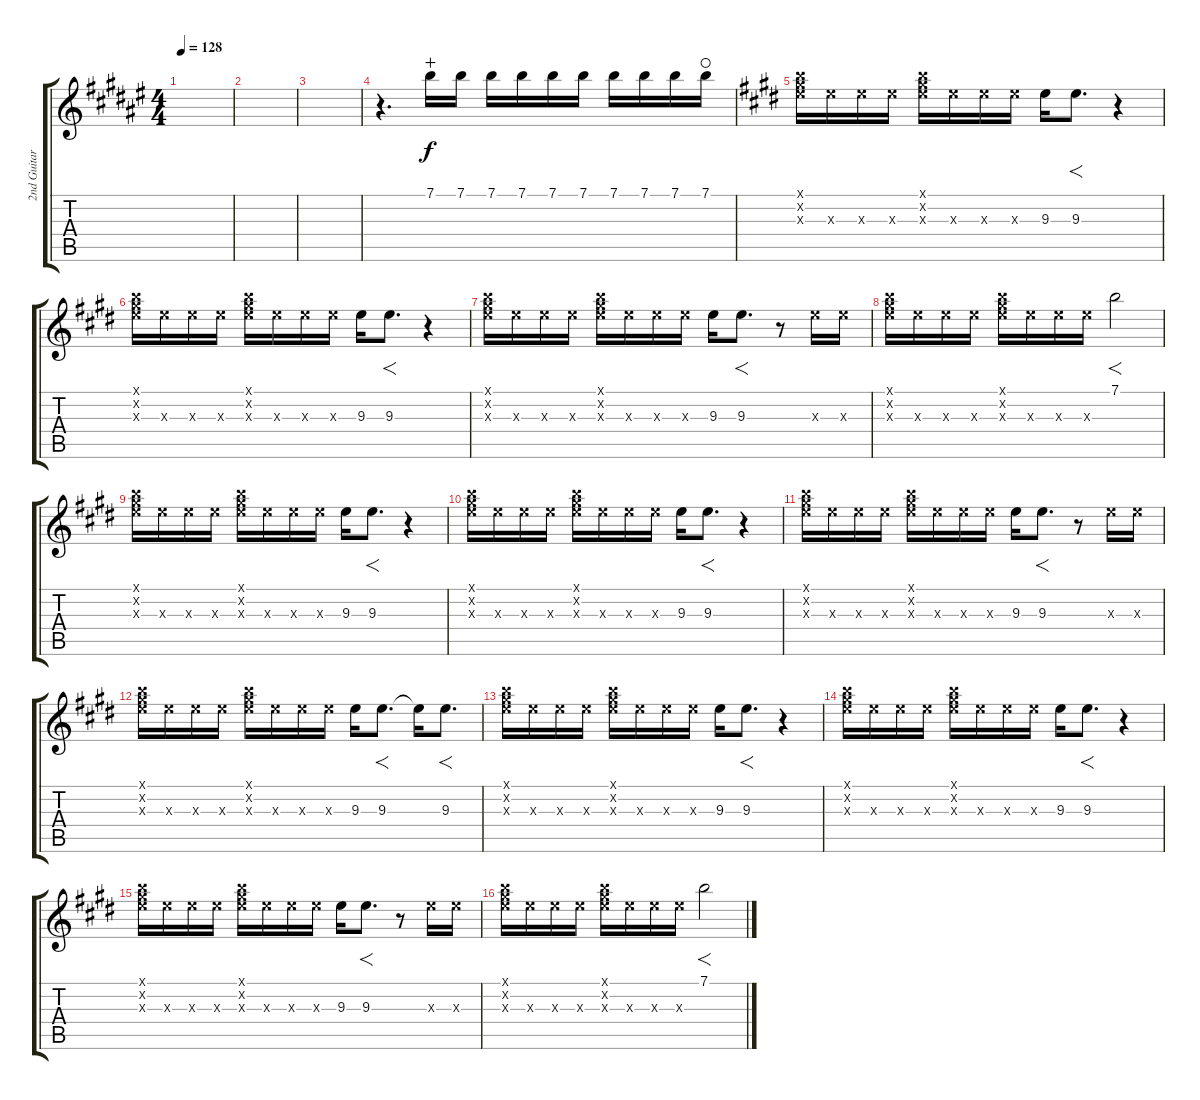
\track ("2nd Guitar" "2nd Guitar") {instrument overdrivenguitar}
\staff {score tabs}
\tuning (E4 B3 G3 D3 A2 E2) {hide}
\ts (4 4)
\tempo 128
\clef g2
\ks d#minor
|
|
|
r.4{d} 7.1.16{wahc} 7.1.16 7.1.16 7.1.16 7.1.16 7.1.16 7.1.16 7.1.16 7.1.16 7.1.16{waho} |
\ks c#minor
(7.1{x} 9.2{x} 9.3{x}).16 9.3{x}.16 9.3{x}.16 9.3{x}.16 (7.1{x} 9.2{x} 9.3{x}).16 9.3{x}.16 9.3{x}.16 9.3{x}.16 9.3.16 9.3.8{f d} r.4 |
(7.1{x} 9.2{x} 9.3{x}).16 9.3{x}.16 9.3{x}.16 9.3{x}.16 (7.1{x} 9.2{x} 9.3{x}).16 9.3{x}.16 9.3{x}.16 9.3{x}.16 9.3.16 9.3.8{f d} r.4 |
(7.1{x} 9.2{x} 9.3{x}).16 9.3{x}.16 9.3{x}.16 9.3{x}.16 (7.1{x} 9.2{x} 9.3{x}).16 9.3{x}.16 9.3{x}.16 9.3{x}.16 9.3.16 9.3.8{f d} r.8 9.3{x}.16 9.3{x}.16 |
(7.1{x} 9.2{x} 9.3{x}).16 9.3{x}.16 9.3{x}.16 9.3{x}.16 (7.1{x} 9.2{x} 9.3{x}).16 9.3{x}.16 9.3{x}.16 9.3{x}.16 7.1.2{f} |
(7.1{x} 9.2{x} 9.3{x}).16 9.3{x}.16 9.3{x}.16 9.3{x}.16 (7.1{x} 9.2{x} 9.3{x}).16 9.3{x}.16 9.3{x}.16 9.3{x}.16 9.3.16 9.3.8{f d} r.4 |
(7.1{x} 9.2{x} 9.3{x}).16 9.3{x}.16 9.3{x}.16 9.3{x}.16 (7.1{x} 9.2{x} 9.3{x}).16 9.3{x}.16 9.3{x}.16 9.3{x}.16 9.3.16 9.3.8{f d} r.4 |
(7.1{x} 9.2{x} 9.3{x}).16 9.3{x}.16 9.3{x}.16 9.3{x}.16 (7.1{x} 9.2{x} 9.3{x}).16 9.3{x}.16 9.3{x}.16 9.3{x}.16 9.3.16 9.3.8{f d} r.8 9.3{x}.16 9.3{x}.16 |
(7.1{x} 9.2{x} 9.3{x}).16 9.3{x}.16 9.3{x}.16 9.3{x}.16 (7.1{x} 9.2{x} 9.3{x}).16 9.3{x}.16 9.3{x}.16 9.3{x}.16 9.3.16 9.3.8{f d} 9.3{t}.16 9.3.8{f d} |
(7.1{x} 9.2{x} 9.3{x}).16 9.3{x}.16 9.3{x}.16 9.3{x}.16 (7.1{x} 9.2{x} 9.3{x}).16 9.3{x}.16 9.3{x}.16 9.3{x}.16 9.3.16 9.3.8{f d} r.4 |
(7.1{x} 9.2{x} 9.3{x}).16 9.3{x}.16 9.3{x}.16 9.3{x}.16 (7.1{x} 9.2{x} 9.3{x}).16 9.3{x}.16 9.3{x}.16 9.3{x}.16 9.3.16 9.3.8{f d} r.4 |
(7.1{x} 9.2{x} 9.3{x}).16 9.3{x}.16 9.3{x}.16 9.3{x}.16 (7.1{x} 9.2{x} 9.3{x}).16 9.3{x}.16 9.3{x}.16 9.3{x}.16 9.3.16 9.3.8{f d} r.8 9.3{x}.16 9.3{x}.16 |
(7.1{x} 9.2{x} 9.3{x}).16 9.3{x}.16 9.3{x}.16 9.3{x}.16 (7.1{x} 9.2{x} 9.3{x}).16 9.3{x}.16 9.3{x}.16 9.3{x}.16 7.1.2{f}
